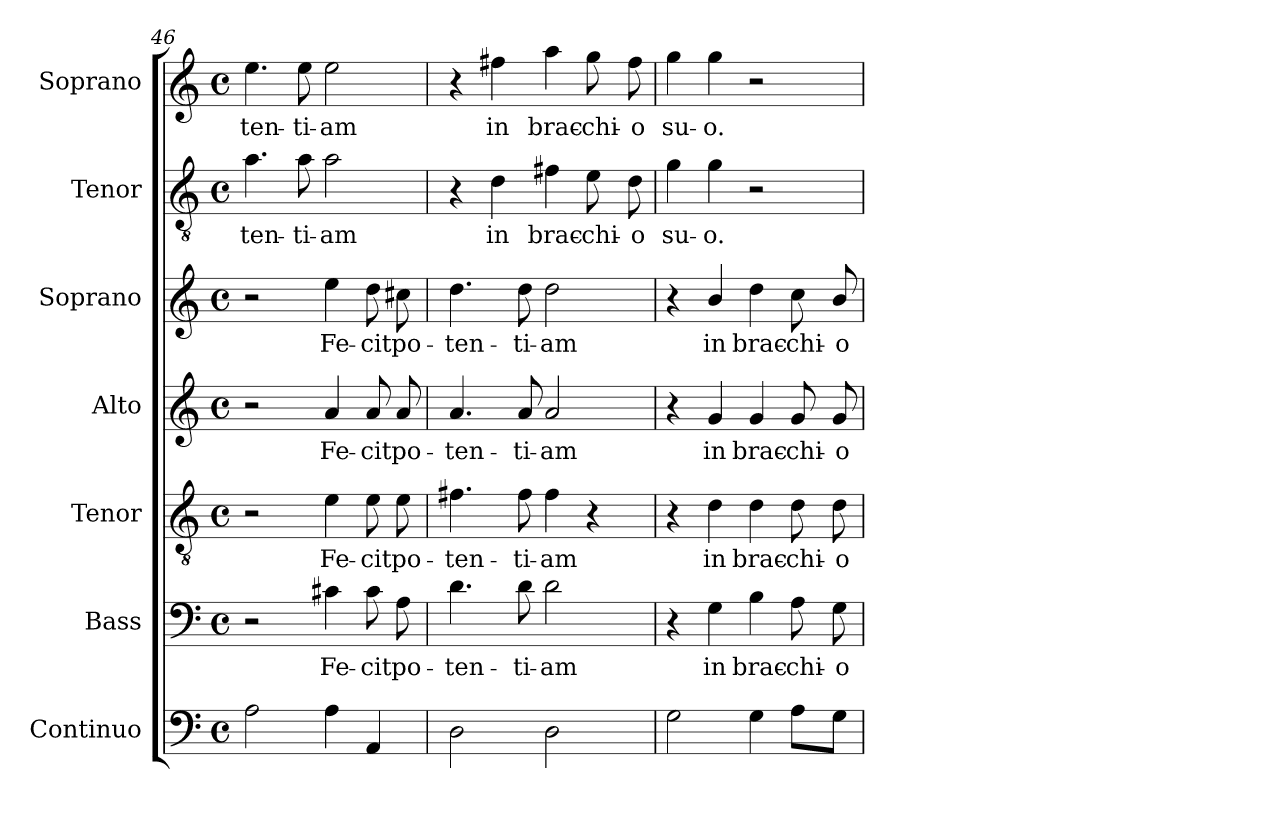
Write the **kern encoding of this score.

**kern	**kern	**text	**kern	**text	**kern	**text	**kern	**text	**kern	**text	**kern	**text
*part7	*part6	*part6	*part5	*part5	*part4	*part4	*part3	*part3	*part2	*part2	*part1	*part1
*staff7	*staff6	*staff6	*staff5	*staff5	*staff4	*staff4	*staff3	*staff3	*staff2	*staff2	*staff1	*staff1
*I"Continuo	*I"Bass	*	*I"Tenor	*	*I"Alto	*	*I"Soprano	*	*I"Tenor	*	*I"Soprano	*
*I'Cont.	*I'B.	*	*I'T.	*	*I'A.	*	*I'S.	*	*I'T.	*	*I'S.	*
*clefF4	*clefF4	*	*clefGv2	*	*clefG2	*	*clefG2	*	*clefGv2	*	*clefG2	*
*	*	*	*ITrd7c12	*	*	*	*	*	*ITrd7c12	*	*	*
*k[]	*k[]	*	*k[]	*	*k[]	*	*k[]	*	*k[]	*	*k[]	*
*C:	*C:	*	*C:	*	*C:	*	*C:	*	*C:	*	*C:	*
*M4/4	*M4/4	*	*M4/4	*	*M4/4	*	*M4/4	*	*M4/4	*	*M4/4	*
*met(c)	*met(c)	*	*met(c)	*	*met(c)	*	*met(c)	*	*met(c)	*	*met(c)	*
=46	=46	=46	=46	=46	=46	=46	=46	=46	=46	=46	=46	=46
!	!	!	!	!	!	!	!	!	!	!LO:LY:b:color=#000000	!	!
!	!	!	!	!	!	!	!	!	!	!	!	!LO:LY:b:color=#000000
2Ai\	2r	.	2r	.	2r	.	2r	.	4.Ai\	-ten-	4.eei\	-ten-
!	!	!	!	!	!	!	!	!	!	!LO:LY:b:color=#000000	!	!
!	!	!	!	!	!	!	!	!	!	!	!	!LO:LY:b:color=#000000
.	.	.	.	.	.	.	.	.	8Ai\	-ti-	8eei\	-ti-
!	!	!LO:LY:b:color=#000000	!	!	!	!	!	!	!	!	!	!
!	!	!	!	!LO:LY:b:color=#000000	!	!	!	!	!	!	!	!
!	!	!	!	!	!	!LO:LY:b:color=#000000	!	!	!	!	!	!
!	!	!	!	!	!	!	!	!LO:LY:b:color=#000000	!	!	!	!
!	!	!	!	!	!	!	!	!	!	!LO:LY:b:color=#000000	!	!
!	!	!	!	!	!	!	!	!	!	!	!	!LO:LY:b:color=#000000
4Ai\	4c#Xi\	Fe-	4Ei\	Fe-	4ai/	Fe-	4eei\	Fe-	2Ai\	-am	2eei\	-am
!	!	!LO:LY:b:color=#000000	!	!	!	!	!	!	!	!	!	!
!	!	!	!	!LO:LY:b:color=#000000	!	!	!	!	!	!	!	!
!	!	!	!	!	!	!LO:LY:b:color=#000000	!	!	!	!	!	!
!	!	!	!	!	!	!	!	!LO:LY:b:color=#000000	!	!	!	!
4AAi/	8c#i\	-cit	8Ei\	-cit	8ai/	-cit	8ddi\	-cit	.	.	.	.
!	!	!LO:LY:b:color=#000000	!	!	!	!	!	!	!	!	!	!
!	!	!	!	!LO:LY:b:color=#000000	!	!	!	!	!	!	!	!
!	!	!	!	!	!	!LO:LY:b:color=#000000	!	!	!	!	!	!
!	!	!	!	!	!	!	!	!LO:LY:b:color=#000000	!	!	!	!
.	8Ai\	po-	8Ei\	po-	8ai/	po-	8cc#Xi\	po-	.	.	.	.
=47	=47	=47	=47	=47	=47	=47	=47	=47	=47	=47	=47	=47
!	!	!LO:LY:b:color=#000000	!	!	!	!	!	!	!	!	!	!
!	!	!	!	!LO:LY:b:color=#000000	!	!	!	!	!	!	!	!
!	!	!	!	!	!	!LO:LY:b:color=#000000	!	!	!	!	!	!
!	!	!	!	!	!	!	!	!LO:LY:b:color=#000000	!	!	!	!
2Di\	4.di\	-ten-	4.F#Xi\	-ten-	4.ai/	-ten-	4.ddi\	-ten-	4r	.	4r	.
!	!	!	!	!	!	!	!	!	!	!LO:LY:b:color=#000000	!	!
!	!	!	!	!	!	!	!	!	!	!	!	!LO:LY:b:color=#000000
.	.	.	.	.	.	.	.	.	4Di\	in	4ff#Xi\	in
!	!	!LO:LY:b:color=#000000	!	!	!	!	!	!	!	!	!	!
!	!	!	!	!LO:LY:b:color=#000000	!	!	!	!	!	!	!	!
!	!	!	!	!	!	!LO:LY:b:color=#000000	!	!	!	!	!	!
!	!	!	!	!	!	!	!	!LO:LY:b:color=#000000	!	!	!	!
.	8di\	-ti-	8F#i\	-ti-	8ai/	-ti-	8ddi\	-ti-	.	.	.	.
!	!	!LO:LY:b:color=#000000	!	!	!	!	!	!	!	!	!	!
!	!	!	!	!LO:LY:b:color=#000000	!	!	!	!	!	!	!	!
!	!	!	!	!	!	!LO:LY:b:color=#000000	!	!	!	!	!	!
!	!	!	!	!	!	!	!	!LO:LY:b:color=#000000	!	!	!	!
!	!	!	!	!	!	!	!	!	!	!LO:LY:b:color=#000000	!	!
!	!	!	!	!	!	!	!	!	!	!	!	!LO:LY:b:color=#000000
2Di\	2di\	-am	4F#i\	-am	2ai/	-am	2ddi\	-am	4F#Xi\	brac-	4aai\	brac-
!	!	!	!	!	!	!	!	!	!	!LO:LY:b:color=#000000	!	!
!	!	!	!	!	!	!	!	!	!	!	!	!LO:LY:b:color=#000000
.	.	.	4r	.	.	.	.	.	8Ei\	-chi-	8ggi\	-chi-
!	!	!	!	!	!	!	!	!	!	!LO:LY:b:color=#000000	!	!
!	!	!	!	!	!	!	!	!	!	!	!	!LO:LY:b:color=#000000
.	.	.	.	.	.	.	.	.	8Di\	-o	8ff#i\	-o
=48	=48	=48	=48	=48	=48	=48	=48	=48	=48	=48	=48	=48
!	!	!	!	!	!	!	!	!	!	!LO:LY:b:color=#000000	!	!
!	!	!	!	!	!	!	!	!	!	!	!	!LO:LY:b:color=#000000
2Gi\	4r	.	4r	.	4r	.	4r	.	4Gi\	su-	4ggi\	su-
!	!	!LO:LY:b:color=#000000	!	!	!	!	!	!	!	!	!	!
!	!	!	!	!LO:LY:b:color=#000000	!	!	!	!	!	!	!	!
!	!	!	!	!	!	!LO:LY:b:color=#000000	!	!	!	!	!	!
!	!	!	!	!	!	!	!	!LO:LY:b:color=#000000	!	!	!	!
!	!	!	!	!	!	!	!	!	!	!LO:LY:b:color=#000000	!	!
!	!	!	!	!	!	!	!	!	!	!	!	!LO:LY:b:color=#000000
.	4Gi\	in	4Di\	in	4gi/	in	4bi/	in	4Gi\	-o.	4ggi\	-o.
!	!	!LO:LY:b:color=#000000	!	!	!	!	!	!	!	!	!	!
!	!	!	!	!LO:LY:b:color=#000000	!	!	!	!	!	!	!	!
!	!	!	!	!	!	!LO:LY:b:color=#000000	!	!	!	!	!	!
!	!	!	!	!	!	!	!	!LO:LY:b:color=#000000	!	!	!	!
4Gi\	4Bi\	brac-	4Di\	brac-	4gi/	brac-	4ddi\	brac-	2r	.	2r	.
!	!	!LO:LY:b:color=#000000	!	!	!	!	!	!	!	!	!	!
!	!	!	!	!LO:LY:b:color=#000000	!	!	!	!	!	!	!	!
!	!	!	!	!	!	!LO:LY:b:color=#000000	!	!	!	!	!	!
!	!	!	!	!	!	!	!	!LO:LY:b:color=#000000	!	!	!	!
8Ai\L	8Ai\	-chi-	8Di\	-chi-	8gi/	-chi-	8cci\	-chi-	.	.	.	.
!	!	!LO:LY:b:color=#000000	!	!	!	!	!	!	!	!	!	!
!	!	!	!	!LO:LY:b:color=#000000	!	!	!	!	!	!	!	!
!	!	!	!	!	!	!LO:LY:b:color=#000000	!	!	!	!	!	!
!	!	!	!	!	!	!	!	!LO:LY:b:color=#000000	!	!	!	!
8Gi\J	8Gi\	-o	8Di\	-o	8gi/	-o	8bi/	-o	.	.	.	.
=	=	=	=	=	=	=	=	=	=	=	=	=
*-	*-	*-	*-	*-	*-	*-	*-	*-	*-	*-	*-	*-
